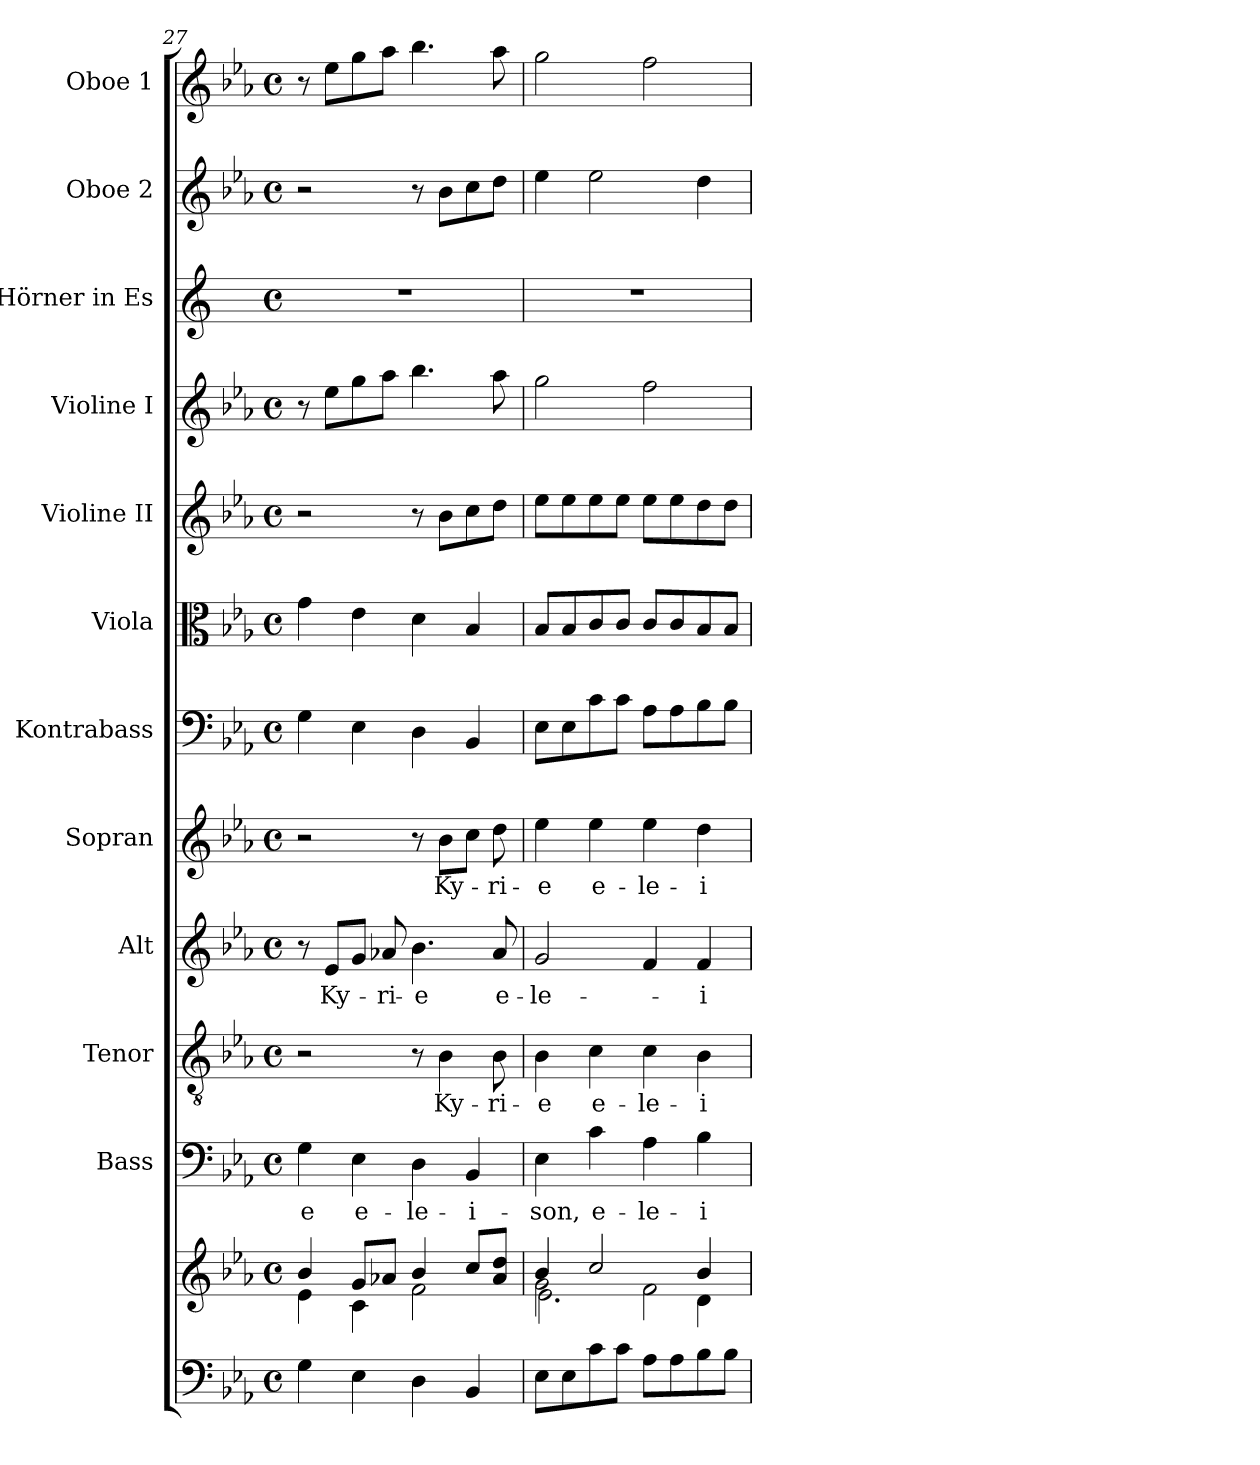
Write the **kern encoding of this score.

**kern	**kern	**kern	**text	**kern	**text	**kern	**text	**kern	**text	**kern	**kern	**kern	**kern	**kern	**kern	**kern
*part12	*part12	*part11	*part11	*part10	*part10	*part9	*part9	*part8	*part8	*part7	*part6	*part5	*part4	*part3	*part2	*part1
*staff13	*staff12	*staff11	*staff11	*staff10	*staff10	*staff9	*staff9	*staff8	*staff8	*staff7	*staff6	*staff5	*staff4	*staff3	*staff2	*staff1
*	*	*I"Bass	*	*I"Tenor	*	*I"Alt	*	*I"Sopran	*	*I"Kontrabass	*I"Viola	*I"Violine II	*I"Violine I	*I"Hörner in Es	*I"Oboe 2	*I"Oboe 1
*	*	*I'B.	*	*I'T.	*	*I'A.	*	*I'S.	*	*I'Kb.	*I'Vla.	*I'Vl. II	*I'Vl. I	*	*I'Ob. 2	*I'Ob. 1
!!LO:PB:g=z
*clefF4	*clefG2	*clefF4	*	*clefGv2	*	*clefG2	*	*clefG2	*	*clefF4	*clefC3	*clefG2	*clefG2	*clefG2	*clefG2	*clefG2
*	*	*	*	*	*	*	*	*	*	*ITrd7c12	*	*	*	*ITrd5c9	*	*
*k[b-e-a-]	*k[b-e-a-]	*k[b-e-a-]	*	*k[b-e-a-]	*	*k[b-e-a-]	*	*k[b-e-a-]	*	*k[b-e-a-]	*k[b-e-a-]	*k[b-e-a-]	*k[b-e-a-]	*k[b-e-a-]	*k[b-e-a-]	*k[b-e-a-]
*E-:	*E-:	*E-:	*	*E-:	*	*E-:	*	*E-:	*	*E-:	*E-:	*E-:	*E-:	*E-:	*E-:	*E-:
*M4/4	*M4/4	*M4/4	*	*M4/4	*	*M4/4	*	*M4/4	*	*M4/4	*M4/4	*M4/4	*M4/4	*M4/4	*M4/4	*M4/4
*met(c)	*met(c)	*met(c)	*	*met(c)	*	*met(c)	*	*met(c)	*	*met(c)	*met(c)	*met(c)	*met(c)	*met(c)	*met(c)	*met(c)
=27	=27	=27	=27	=27	=27	=27	=27	=27	=27	=27	=27	=27	=27	=27	=27	=27
*	*^	*	*	*	*	*	*	*	*	*	*	*	*	*	*	*
!	!	!	!	!LO:LY:b	!	!	!	!	!	!	!	!	!	!	!	!	!
4G\	4b-/	4e-\	4G\	-e	2r	.	8r	.	2r	.	4GG\	4g\	2r	8r	1r	2r	8r
!	!	!	!	!	!	!	!	!LO:LY:b	!	!	!	!	!	!	!	!	!
.	.	.	.	.	.	.	8e-/L	Ky-	.	.	.	.	.	8ee-\L	.	.	8ee-\L
!	!	!	!	!LO:LY:b	!	!	!	!	!	!	!	!	!	!	!	!	!
4E-\	8g/L	4c\	4E-\	e-	.	.	8g/J	.	.	.	4EE-\	4e-\	.	8gg\	.	.	8gg\
!	!	!	!	!	!	!	!	!LO:LY:b	!	!	!	!	!	!	!	!	!
.	8a-X/J	.	.	.	.	.	8a-X/	-ri-	.	.	.	.	.	8aa-\J	.	.	8aa-\J
!	!	!	!	!LO:LY:b	!	!	!	!LO:LY:b	!	!	!	!	!	!	!	!	!
4D\	4b-/	2f\	4D\	-le-	8r	.	4.b-\	-e	8r	.	4DD\	4d\	8r	4.bb-\	.	8r	4.bb-\
!	!	!	!	!	!	!LO:LY:b	!	!	!	!LO:LY:b	!	!	!	!	!	!	!
.	.	.	.	.	4B-\	Ky-	.	.	8b-\L	Ky-	.	.	8b-\L	.	.	8b-\L	.
!	!	!	!	!LO:LY:b	!	!	!	!	!	!	!	!	!	!	!	!	!
4BB-/	8cc/L	.	4BB-/	-i-	.	.	.	.	8cc\J	.	4BBB-/	4B-/	8cc\	.	.	8cc\	.
!	!	!	!	!	!	!LO:LY:b	!	!LO:LY:b	!	!LO:LY:b	!	!	!	!	!	!	!
.	8a-/ 8dd/J	.	.	.	8B-\	-ri-	8a-/	e-	8dd\	-ri-	.	.	8dd\J	8aa-\	.	8dd\J	8aa-\
=28	=28	=28	=28	=28	=28	=28	=28	=28	=28	=28	=28	=28	=28	=28	=28	=28	=28
*	*	*^	*	*	*	*	*	*	*	*	*	*	*	*	*	*	*
!	!	!	!	!	!LO:LY:b	!	!LO:LY:b	!	!LO:LY:b	!	!LO:LY:b	!	!	!	!	!	!	!
8E-\L	4b-/	2g\	2.e-\	4E-\	-son,	4B-\	-e	2g/	-le-	4ee-\	-e	8EE-\L	8B-/L	8ee-\L	2gg\	1r	4ee-\	2gg\
8E-\	.	.	.	.	.	.	.	.	.	.	.	8EE-\	8B-/	8ee-\	.	.	.	.
!	!	!	!	!	!LO:LY:b	!	!LO:LY:b	!	!	!	!LO:LY:b	!	!	!	!	!	!	!
8c\	2cc/	.	.	4c\	e-	4c\	e-	.	.	4ee-\	e-	8C\	8c/	8ee-\	.	.	2ee-\	.
8c\J	.	.	.	.	.	.	.	.	.	.	.	8C\J	8c/J	8ee-\J	.	.	.	.
!	!	!	!	!	!LO:LY:b	!	!LO:LY:b	!	!	!	!LO:LY:b	!	!	!	!	!	!	!
8A-\L	.	2f\	.	4A-\	-le-	4c\	-le-	4f/	.	4ee-\	-le-	8AA-\L	8c/L	8ee-\L	2ff\	.	.	2ff\
8A-\	.	.	.	.	.	.	.	.	.	.	.	8AA-\	8c/	8ee-\	.	.	.	.
!	!	!	!	!	!LO:LY:b	!	!LO:LY:b	!	!LO:LY:b	!	!LO:LY:b	!	!	!	!	!	!	!
8B-\	4b-/	.	4d\	4B-\	-i-	4B-\	-i-	4f/	-i-	4dd\	-i-	8BB-\	8B-/	8dd\	.	.	4dd\	.
8B-\J	.	.	.	.	.	.	.	.	.	.	.	8BB-\J	8B-/J	8dd\J	.	.	.	.
*	*v	*v	*v	*	*	*	*	*	*	*	*	*	*	*	*	*	*	*
=	=	=	=	=	=	=	=	=	=	=	=	=	=	=	=	=
*-	*-	*-	*-	*-	*-	*-	*-	*-	*-	*-	*-	*-	*-	*-	*-	*-
